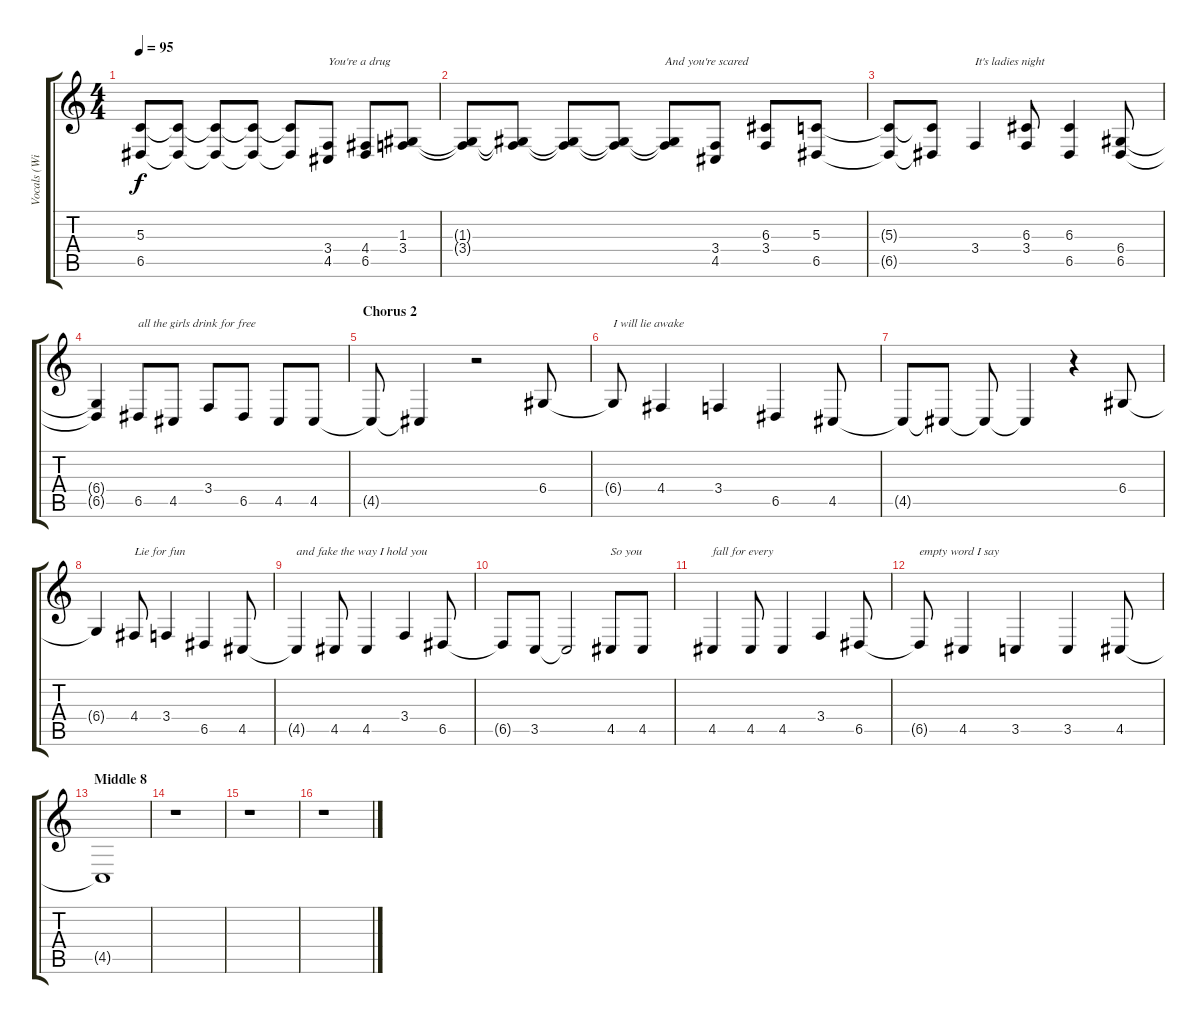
\track ("Vocals (With Harmonies)" "Vocals (Wi") {instrument clarinet}
\staff {score tabs}
\tuning (E4 B3 G3 D3 A2 E2) {hide}
\ts (4 4)
\tempo 95
\clef g2
\ks c
(5.3{t} 6.5{t}).8{dy f} (5.3{t} 6.5{t}).8 (5.3{t} 6.5{t}).8 (5.3{t} 6.5{t}).8 (5.3{t} 6.5{t}).8 (3.4 4.5).8{txt "You're a drug"} (4.4 6.5).8 (1.3 3.4).8 |
(1.3{t} 3.4{t}).8 (1.3{t} 3.4{t}).8 (1.3{t} 3.4{t}).8 (1.3{t} 3.4{t}).8 (1.3{t} 3.4{t}).8{txt "And you're scared"} (3.4 4.5).8 (6.3 3.4).8 (5.3 6.5).8 |
(5.3{t} 6.5{t}).8 (5.3{t} 6.5{t}).8 3.4.4{txt "It's ladies night"} (6.3 3.4).8 (6.3 6.5).4 (6.4 6.5).8 |
(6.4{t} 6.5{t}).4 6.5.8{txt "all the girls drink for free"} 4.5.8 3.4.8 6.5.8 4.5.8 4.5.8 |
\section ("" "Chorus 2")
4.5{t}.8 4.5{t}.4 r.2 6.4.8 |
6.4{t}.8{txt "I will lie awake"} 4.4.4 3.4.4 6.5.4 4.5.8 |
4.5{t}.8 4.5{t}.8 4.5{t}.8 4.5{t}.4 r.4 6.4.8 |
6.4{t}.4 4.4.8{txt "Lie for fun"} 3.4.4 6.5.4 4.5.8 |
4.5{t}.4{txt "and fake the way I hold you"} 4.5.8 4.5.4 3.4.4 6.5.8 |
6.5{t}.8 3.5.8 3.5{t}.2 4.5.8{txt "So you"} 4.5.8 |
4.5.4{txt "fall for every"} 4.5.8 4.5.4 3.4.4 6.5.8 |
6.5{t}.8{txt "empty word I say"} 4.5.4 3.5.4 3.5.4 4.5.8 |
\section ("" "Middle 8")
4.5{t}.1 |
r.1 |
r.1 |
r.1
